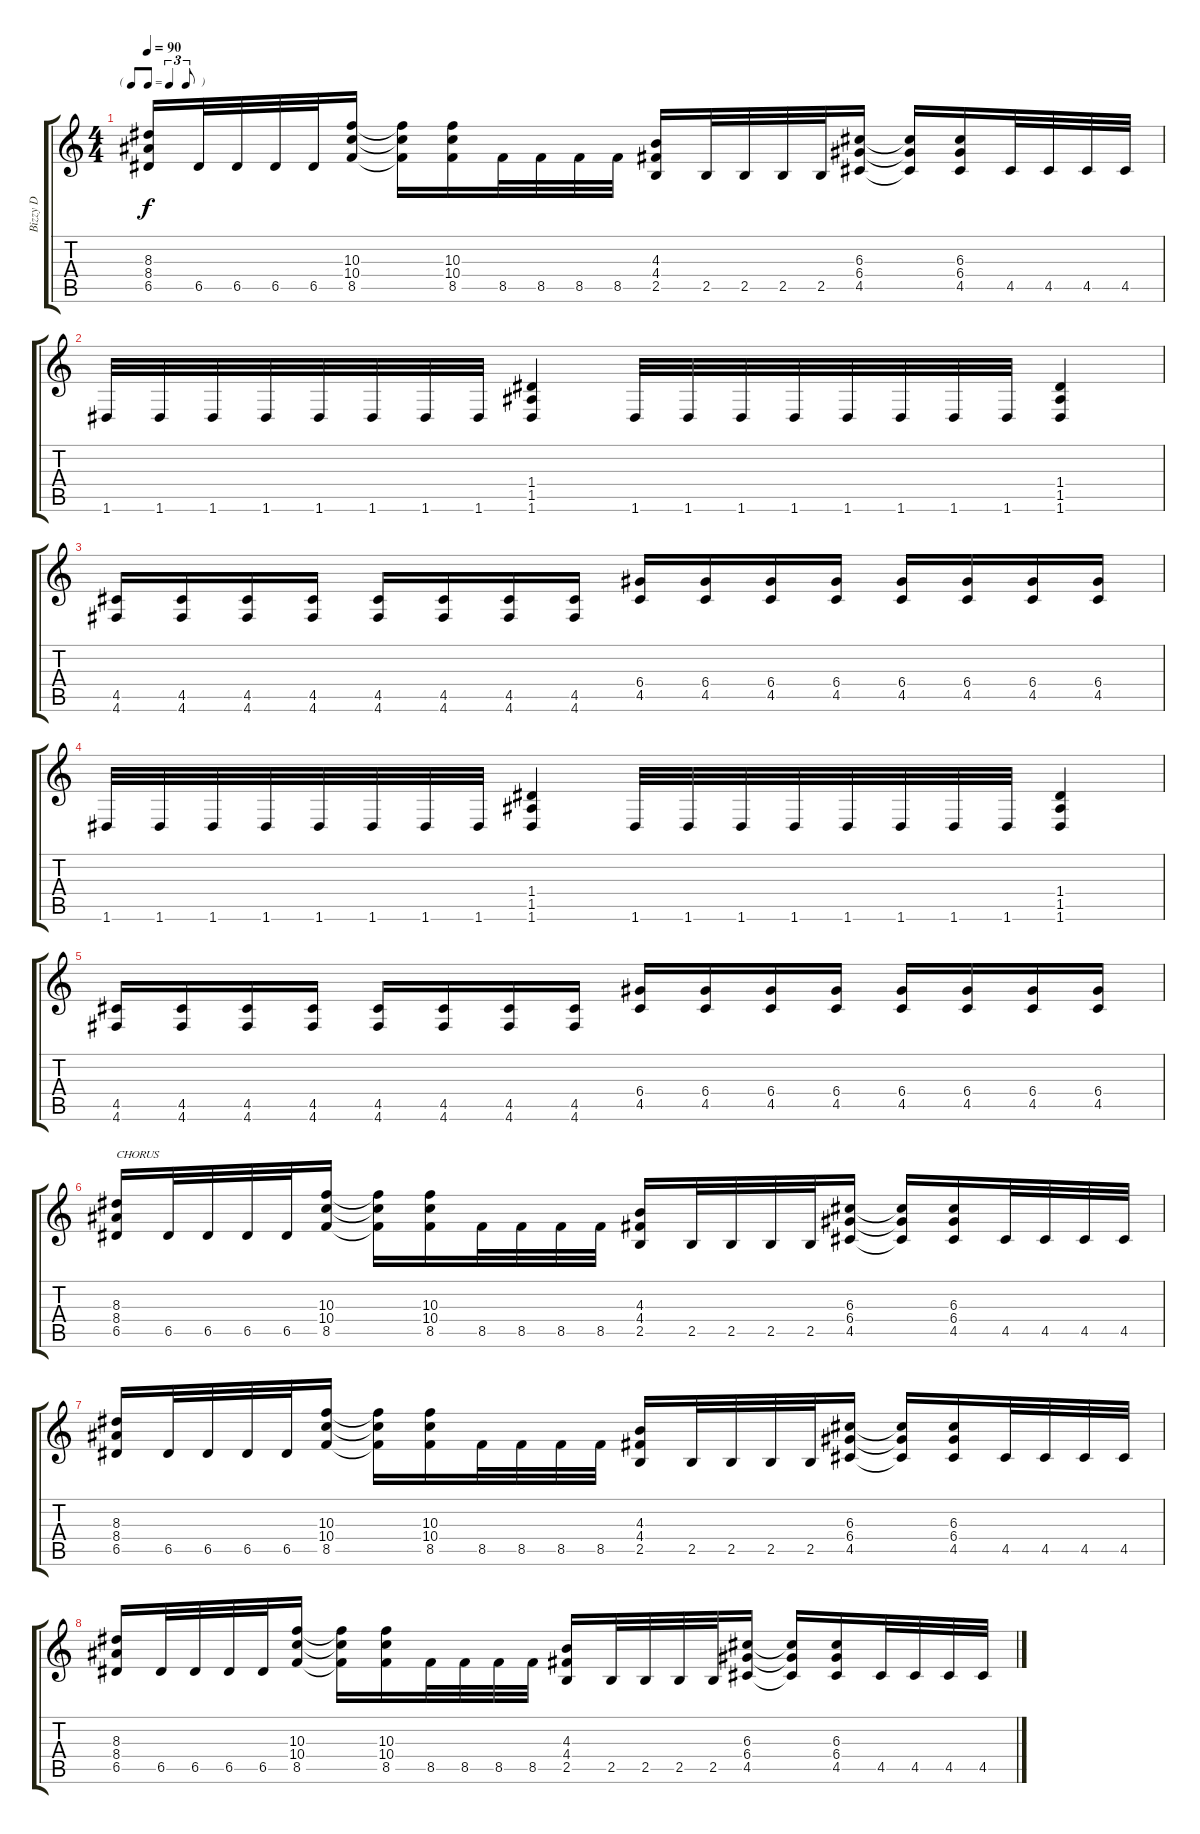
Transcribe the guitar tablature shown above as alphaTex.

\track ("Bizzy D" "Bizzy D") {instrument distortionguitar}
\staff {score tabs}
\tuning (E4 B3 G3 D3 A2 D2) {hide}
\ts (4 4)
\tf triplet8th
\tempo 90
\clef g2
\ks c
(8.3 8.4 6.5).16{dy f instrument distortionguitar} 6.5.32{instrument electricguitarmuted} 6.5.32 6.5.32 6.5.32 (10.3 10.4 8.5).16{instrument distortionguitar} (10.3{t} 10.4{t} 8.5{t}).16 (10.3 10.4 8.5).16 8.5.32{instrument electricguitarmuted} 8.5.32 8.5.32 8.5.32 (4.3 4.4 2.5).16{instrument distortionguitar} 2.5.32{instrument electricguitarmuted} 2.5.32 2.5.32 2.5.32 (6.3 6.4 4.5).16{instrument distortionguitar} (6.3{t} 6.4{t} 4.5{t}).16 (6.3 6.4 4.5).16 4.5.32{instrument electricguitarmuted} 4.5.32 4.5.32 4.5.32 |
1.6.32 1.6.32 1.6.32 1.6.32 1.6.32 1.6.32 1.6.32 1.6.32 (1.4 1.5 1.6).4{instrument distortionguitar} 1.6.32{instrument electricguitarmuted} 1.6.32 1.6.32 1.6.32 1.6.32 1.6.32 1.6.32 1.6.32 (1.4 1.5 1.6).4{instrument distortionguitar} |
(4.5 4.6).16 (4.5 4.6).16 (4.5 4.6).16 (4.5 4.6).16 (4.5 4.6).16 (4.5 4.6).16 (4.5 4.6).16 (4.5 4.6).16 (6.4 4.5).16 (6.4 4.5).16 (6.4 4.5).16 (6.4 4.5).16 (6.4 4.5).16 (6.4 4.5).16 (6.4 4.5).16 (6.4 4.5).16 |
1.6.32{instrument electricguitarmuted} 1.6.32 1.6.32 1.6.32 1.6.32 1.6.32 1.6.32 1.6.32 (1.4 1.5 1.6).4{instrument distortionguitar} 1.6.32{instrument electricguitarmuted} 1.6.32 1.6.32 1.6.32 1.6.32 1.6.32 1.6.32 1.6.32 (1.4 1.5 1.6).4{instrument distortionguitar} |
(4.5 4.6).16 (4.5 4.6).16 (4.5 4.6).16 (4.5 4.6).16 (4.5 4.6).16 (4.5 4.6).16 (4.5 4.6).16 (4.5 4.6).16 (6.4 4.5).16 (6.4 4.5).16 (6.4 4.5).16 (6.4 4.5).16 (6.4 4.5).16 (6.4 4.5).16 (6.4 4.5).16 (6.4 4.5).16 |
(8.3 8.4 6.5).16{txt "CHORUS" instrument distortionguitar} 6.5.32{instrument electricguitarmuted} 6.5.32 6.5.32 6.5.32 (10.3 10.4 8.5).16{instrument distortionguitar} (10.3{t} 10.4{t} 8.5{t}).16 (10.3 10.4 8.5).16 8.5.32{instrument electricguitarmuted} 8.5.32 8.5.32 8.5.32 (4.3 4.4 2.5).16{instrument distortionguitar} 2.5.32{instrument electricguitarmuted} 2.5.32 2.5.32 2.5.32 (6.3 6.4 4.5).16{instrument distortionguitar} (6.3{t} 6.4{t} 4.5{t}).16 (6.3 6.4 4.5).16 4.5.32{instrument electricguitarmuted} 4.5.32 4.5.32 4.5.32 |
(8.3 8.4 6.5).16{instrument distortionguitar} 6.5.32{instrument electricguitarmuted} 6.5.32 6.5.32 6.5.32 (10.3 10.4 8.5).16{instrument distortionguitar} (10.3{t} 10.4{t} 8.5{t}).16 (10.3 10.4 8.5).16 8.5.32{instrument electricguitarmuted} 8.5.32 8.5.32 8.5.32 (4.3 4.4 2.5).16{instrument distortionguitar} 2.5.32{instrument electricguitarmuted} 2.5.32 2.5.32 2.5.32 (6.3 6.4 4.5).16{instrument distortionguitar} (6.3{t} 6.4{t} 4.5{t}).16 (6.3 6.4 4.5).16 4.5.32{instrument electricguitarmuted} 4.5.32 4.5.32 4.5.32 |
(8.3 8.4 6.5).16{instrument distortionguitar} 6.5.32{instrument electricguitarmuted} 6.5.32 6.5.32 6.5.32 (10.3 10.4 8.5).16{instrument distortionguitar} (10.3{t} 10.4{t} 8.5{t}).16 (10.3 10.4 8.5).16 8.5.32{instrument electricguitarmuted} 8.5.32 8.5.32 8.5.32 (4.3 4.4 2.5).16{instrument distortionguitar} 2.5.32{instrument electricguitarmuted} 2.5.32 2.5.32 2.5.32 (6.3 6.4 4.5).16{instrument distortionguitar} (6.3{t} 6.4{t} 4.5{t}).16 (6.3 6.4 4.5).16 4.5.32{instrument electricguitarmuted} 4.5.32 4.5.32 4.5.32
